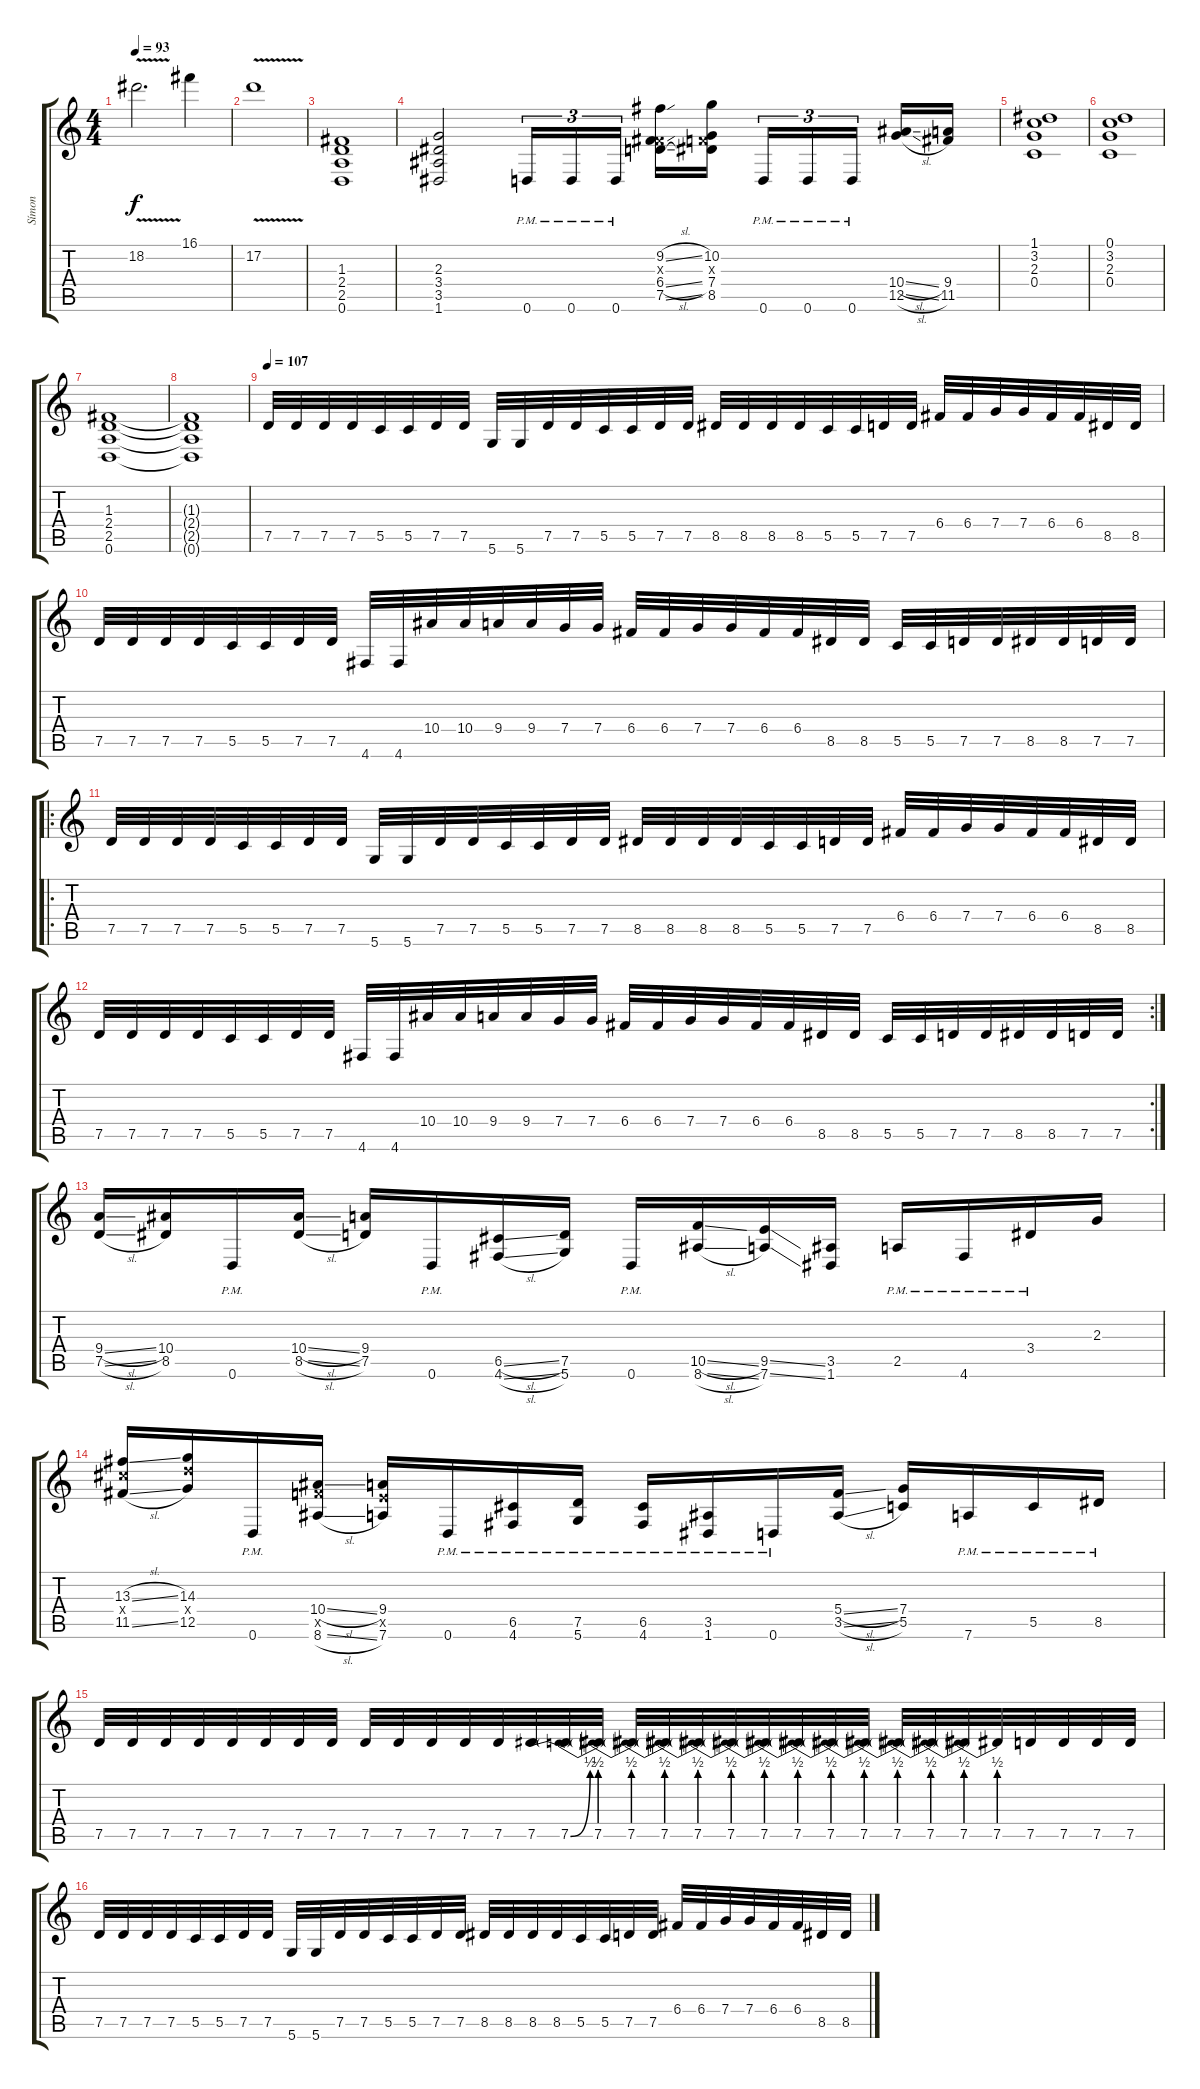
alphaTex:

\track ("Símon" "Símon") {instrument distortionguitar}
\staff {score tabs}
\tuning (D4 A3 F3 C3 G2 D2) {hide}
\ts (4 4)
\tempo 93
\clef g2
\ks c
18.2{v}.2{d dy f} 16.1.4 |
17.2{v}.1 |
(1.3 2.4 2.5 0.6).1 |
(2.3 3.4 3.5 1.6).2 0.6{pm}.16{tu (3 2)} 0.6{pm}.16{tu (3 2)} 0.6{pm}.16{tu (3 2) beam splitsecondary} (9.2{sl} 0.3{x} 6.4{sl} 7.5{sl}).16 (10.2 0.3{x} 7.4 8.5).16 0.6{pm}.16{tu (3 2)} 0.6{pm}.16{tu (3 2)} 0.6{pm}.16{tu (3 2) beam splitsecondary} (10.4{sl} 12.5{sl}).16 (9.4 11.5).16 |
(1.1 3.2 2.3 0.4).1 |
(0.1 3.2 2.3 0.4).1 |
(1.3 2.4 2.5 0.6).1 |
(1.3{t} 2.4{t} 2.5{t} 0.6{t}).1 |
\tempo 107
7.5.32 7.5.32 7.5.32 7.5.32 5.5.32 5.5.32 7.5.32 7.5.32 5.6.32 5.6.32 7.5.32 7.5.32 5.5.32 5.5.32 7.5.32 7.5.32 8.5.32 8.5.32 8.5.32 8.5.32 5.5.32 5.5.32 7.5.32 7.5.32 6.4.32 6.4.32 7.4.32 7.4.32 6.4.32 6.4.32 8.5.32 8.5.32 |
7.5.32 7.5.32 7.5.32 7.5.32 5.5.32 5.5.32 7.5.32 7.5.32 4.6.32 4.6.32 10.4.32 10.4.32 9.4.32 9.4.32 7.4.32 7.4.32 6.4.32 6.4.32 7.4.32 7.4.32 6.4.32 6.4.32 8.5.32 8.5.32 5.5.32 5.5.32 7.5.32 7.5.32 8.5.32 8.5.32 7.5.32 7.5.32 |
\ro
7.5.32 7.5.32 7.5.32 7.5.32 5.5.32 5.5.32 7.5.32 7.5.32 5.6.32 5.6.32 7.5.32 7.5.32 5.5.32 5.5.32 7.5.32 7.5.32 8.5.32 8.5.32 8.5.32 8.5.32 5.5.32 5.5.32 7.5.32 7.5.32 6.4.32 6.4.32 7.4.32 7.4.32 6.4.32 6.4.32 8.5.32 8.5.32 |
\rc 2
7.5.32 7.5.32 7.5.32 7.5.32 5.5.32 5.5.32 7.5.32 7.5.32 4.6.32 4.6.32 10.4.32 10.4.32 9.4.32 9.4.32 7.4.32 7.4.32 6.4.32 6.4.32 7.4.32 7.4.32 6.4.32 6.4.32 8.5.32 8.5.32 5.5.32 5.5.32 7.5.32 7.5.32 8.5.32 8.5.32 7.5.32 7.5.32 |
(9.4{sl} 7.5{sl}).16 (10.4 8.5).16 0.6{pm}.16 (10.4{sl} 8.5{sl}).16 (9.4 7.5).16 0.6{pm}.16 (6.5{sl} 4.6{sl}).16 (7.5 5.6).16 0.6{pm}.16 (10.5{sl} 8.6{sl}).16 (9.5{ss} 7.6{ss}).16 (3.5 1.6).16 2.5{pm}.16 4.6{pm}.16 3.4{pm}.16 2.3.16 |
(13.3{sl} 13.4{x} 11.5{sl}).16 (14.3 14.4{x} 12.5).16 0.6{pm}.16 (10.4{sl} 10.5{x} 8.6{sl}).16 (9.4 9.5{x} 7.6).16 0.6{pm}.16 (6.5{pm} 4.6{pm}).16 (7.5{pm} 5.6{pm}).16 (6.5{pm} 4.6{pm}).16 (3.5{pm} 1.6{pm}).16 0.6{pm}.16 (5.4{sl} 3.5{sl}).16 (7.4 5.5).16 7.6{pm}.16 5.5{pm}.16 8.5{pm}.16 |
7.5.32 7.5.32 7.5.32 7.5.32 7.5.32 7.5.32 7.5.32 7.5.32 7.5.32 7.5.32 7.5.32 7.5.32 7.5.32 7.5.32 7.5{be (bend 0 0 60 2)}.32 7.5{be (prebend 0 2 60 2)}.32 7.5{be (prebend 0 2 60 2)}.32 7.5{be (prebend 0 2 60 2)}.32 7.5{be (prebend 0 2 60 2)}.32 7.5{be (prebend 0 2 60 2)}.32 7.5{be (prebend 0 2 60 2)}.32 7.5{be (prebend 0 2 60 2)}.32 7.5{be (prebend 0 2 60 2)}.32 7.5{be (prebend 0 2 60 2)}.32 7.5{be (prebend 0 2 60 2)}.32 7.5{be (prebend 0 2 60 2)}.32 7.5{be (prebend 0 2 60 2)}.32 7.5{be (prebend 0 2 60 2)}.32 7.5.32 7.5.32 7.5.32 7.5.32 |
7.5.32 7.5.32 7.5.32 7.5.32 5.5.32 5.5.32 7.5.32 7.5.32 5.6.32 5.6.32 7.5.32 7.5.32 5.5.32 5.5.32 7.5.32 7.5.32 8.5.32 8.5.32 8.5.32 8.5.32 5.5.32 5.5.32 7.5.32 7.5.32 6.4.32 6.4.32 7.4.32 7.4.32 6.4.32 6.4.32 8.5.32 8.5.32
